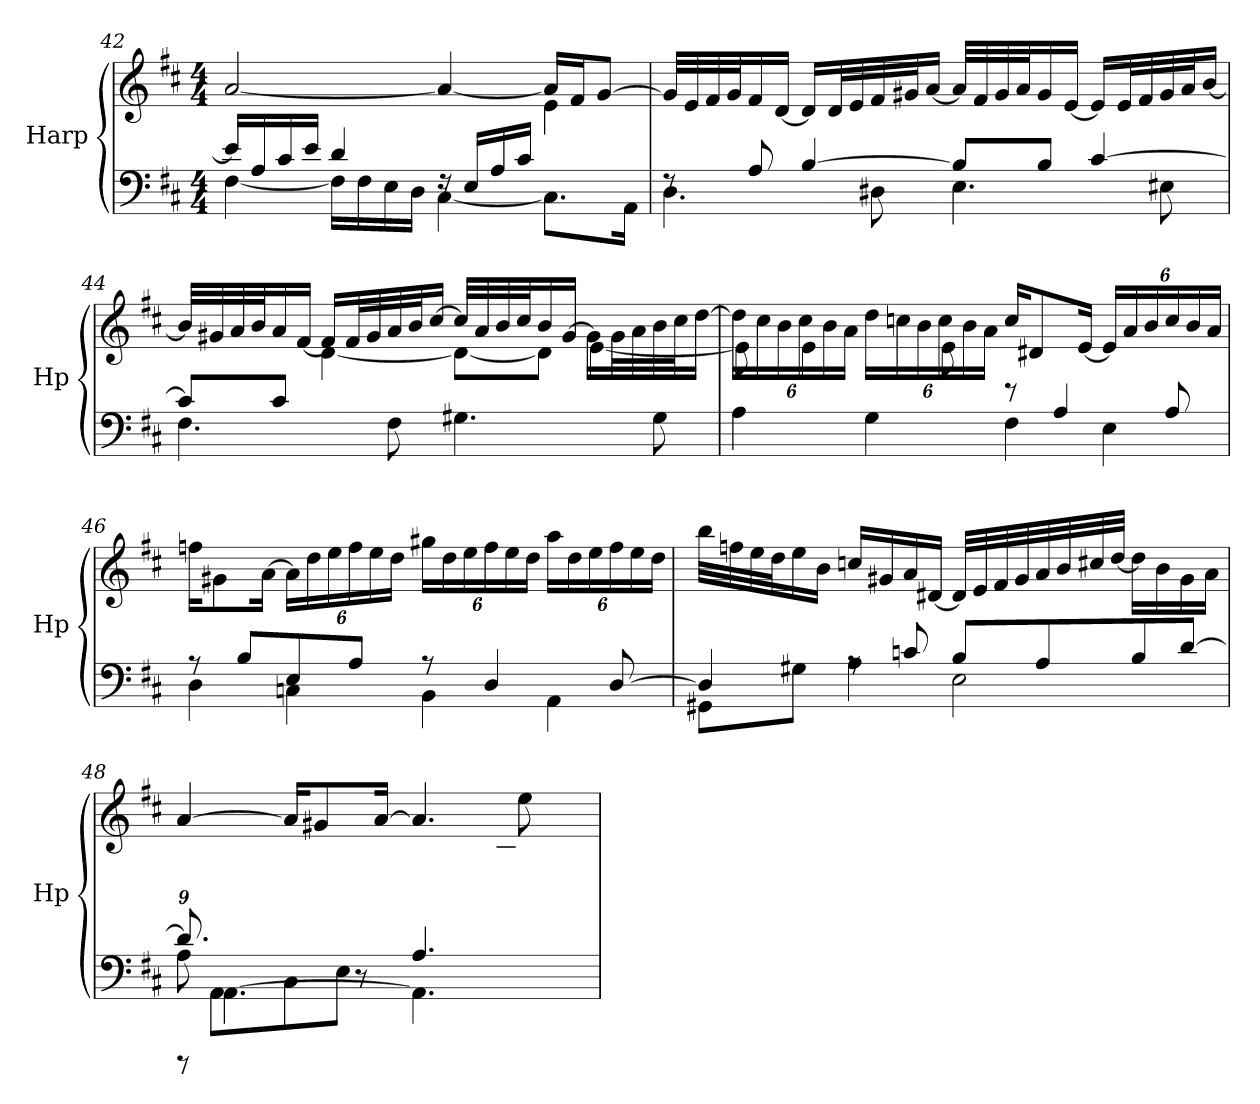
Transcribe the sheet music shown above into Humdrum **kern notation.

**kern	**kern
*part1	*part1
*staff2	*staff1
*I"Harp	*
*I'Hp	*
*clefF4	*clefG2
*k[f#c#]	*k[f#c#]
*M4/4	*M4/4
=42	=42
*^	*^
16e/LL]	[4F#\	[2a/	2.ryy
16A/	.	.	.
16c#/	.	.	.
16e/JJ	.	.	.
4d/	16F#\LL]	.	.
.	16F#\	.	.
.	16E\	.	.
.	16D\JJ	.	.
16rF	[4C#\	4a/_	.
16E/LL	.	.	.
16A/	.	.	.
16c#/JJ	.	.	.
4ryy	8.C#\L]	16a/LL]	4e\
.	.	16f#/J	.
.	.	[8g/J	.
.	16AA\Jk	.	.
*	*	*v	*v
!!LO:LB:g=z
=43	=43	=43
8rF	4.D\	32g/LLL]
.	.	32e/
.	.	32f#/
.	.	32g/J
8A/	.	16f#/
.	.	[16d/JJ
[4B/	.	16d/LL]
.	.	32d/L
.	.	32e/
.	8D#X\	32f#/
.	.	32g#X/J
.	.	[16a/JJ
8B/L]	4.E\	32a/LLL]
.	.	32f#/
.	.	32g#/
.	.	32a/J
8B/J	.	16g#/
.	.	[16e/JJ
[4c#/	.	16e/LL]
.	.	32e/L
.	.	32f#/
.	8E#X\	32g#/
.	.	32a/J
.	.	[16b/JJ
!!LO:LB:g=z
=44	=44	=44
*	*	*^
8c#/L]	4.F#\	32b/LLL]	4ryy
.	.	32g#X/	.
.	.	32a/	.
.	.	32b/J	.
8c#/J	.	16a/	.
.	.	[16f#/JJ	.
2.ryy	.	16f#/LL]	[4d\
.	.	32f#/L	.
.	.	32g#/	.
.	8F#\	32a/	.
.	.	32b/J	.
.	.	[16cc#/JJ	.
.	4.G#X\	32cc#/LLL]	8d\L_
.	.	32a/	.
.	.	32b/	.
.	.	32cc#/J	.
.	.	16b/	8d\J]
.	.	[16g#/JJ	.
.	.	16g#\LL]	[4e\
.	.	32g#\L	.
.	.	32a\	.
.	8G#\	32b\	.
.	.	32cc#\J	.
.	.	[16dd\JJ	.
!!LO:PB:g=z	!!
=45	=45	=45	=45
*	*	*Xbrackettup	*
2ryy	4A\	24dd\LL]	8e\]
.	.	24cc#\	.
.	.	24b\	.
.	.	24cc#\	4e\
.	.	24b\	.
.	.	24a\JJ	.
.	4G\	24dd\LL	.
.	.	24ccn\	.
.	.	24b\	.
.	.	24cc\	8e\
.	.	24b\	.
.	.	24a\JJ	.
8re	4F#\	16cc/KL	2ryy
.	.	8d#X/	.
4A/	.	.	.
.	.	[16e/Jk	.
.	4E\	24e/LL]	.
.	.	24a/	.
.	.	24b/	.
8A/	.	24cc/	.
.	.	24b/	.
.	.	24a/JJ	.
*	*	*v	*v
=46	=46	=46
8rA	4D\	16ffn\KL
.	.	8g#X\
8B/L	.	.
.	.	[16a\Jk
8E/	4Cn\	24a\LL]
.	.	24dd\
.	.	24ee\
8A/J	.	24ff\
.	.	24ee\
.	.	24dd\JJ
8r	4BB\	24gg#X\LL
.	.	24dd\
.	.	24ee\
4D/	.	24ff\
.	.	24ee\
.	.	24dd\JJ
.	4AA\	24aa\LL
.	.	24dd\
.	.	24ee\
[8D/	.	24ff\
.	.	24ee\
.	.	24dd\JJ
!!LO:LB:g=z
=47	=47	=47
4D/]	8GG#X\L	32bb\LLL
.	.	32ffn\
.	.	32ee\
.	.	32dd\J
.	8G#X\J	16ee\
.	.	16b\JJ
8rA	4A\	16ccn/LL
.	.	16g#X/
8cn/	.	16a/
.	.	[16d#X/JJ
8B/L	2E\	32d#/LLL]
.	.	32e/
.	.	32f#/
.	.	32g#/
8A/	.	32a/
.	.	32b/
.	.	32cc#X/
.	.	[32dd/JJJ
8B/	.	16dd\LL]
.	.	16b\
[8d/J	.	16g#\
.	.	16a\JJ
*v	*v	*
=48	=48
*Xbrackettup	*
*^	*^
*	*^	*	*
9.d/L]	8A\	8rBBBB	[4a/	320%53ryy
.	8AA\L	[4.AA\	.	.
!	!	!	!	!LO:N:vis=32
.	.	.	.	1920%53f#\LL
640%453ryy	.	.	.	.
!	!	!	!	!LO:N:vis=32
.	.	.	.	1920%53e\
!	!	!	!	!LO:N:vis=32
.	.	.	.	1920%53d\JJJ
.	.	.	.	960ryy
.	.	.	.	4e\
.	8C#\	.	16a/KL]	.
.	.	.	8g#X/	.
.	8E\J	.	.	.
.	.	.	[16a/Jk	.
.	.	.	.	8d\
.	4.A/	4.AA\]	4.a/]	.
.	.	.	.	4c#\
8r	.	.	.	1920%241ryy
.	1920ryy	1920ryy	8ee\	.
.	1920%239ryy	1920%239ryy	.	.
1920ryy	.	.	.	.
*v	*v	*v	*	*
*	*v	*v
=	=
*-	*-
